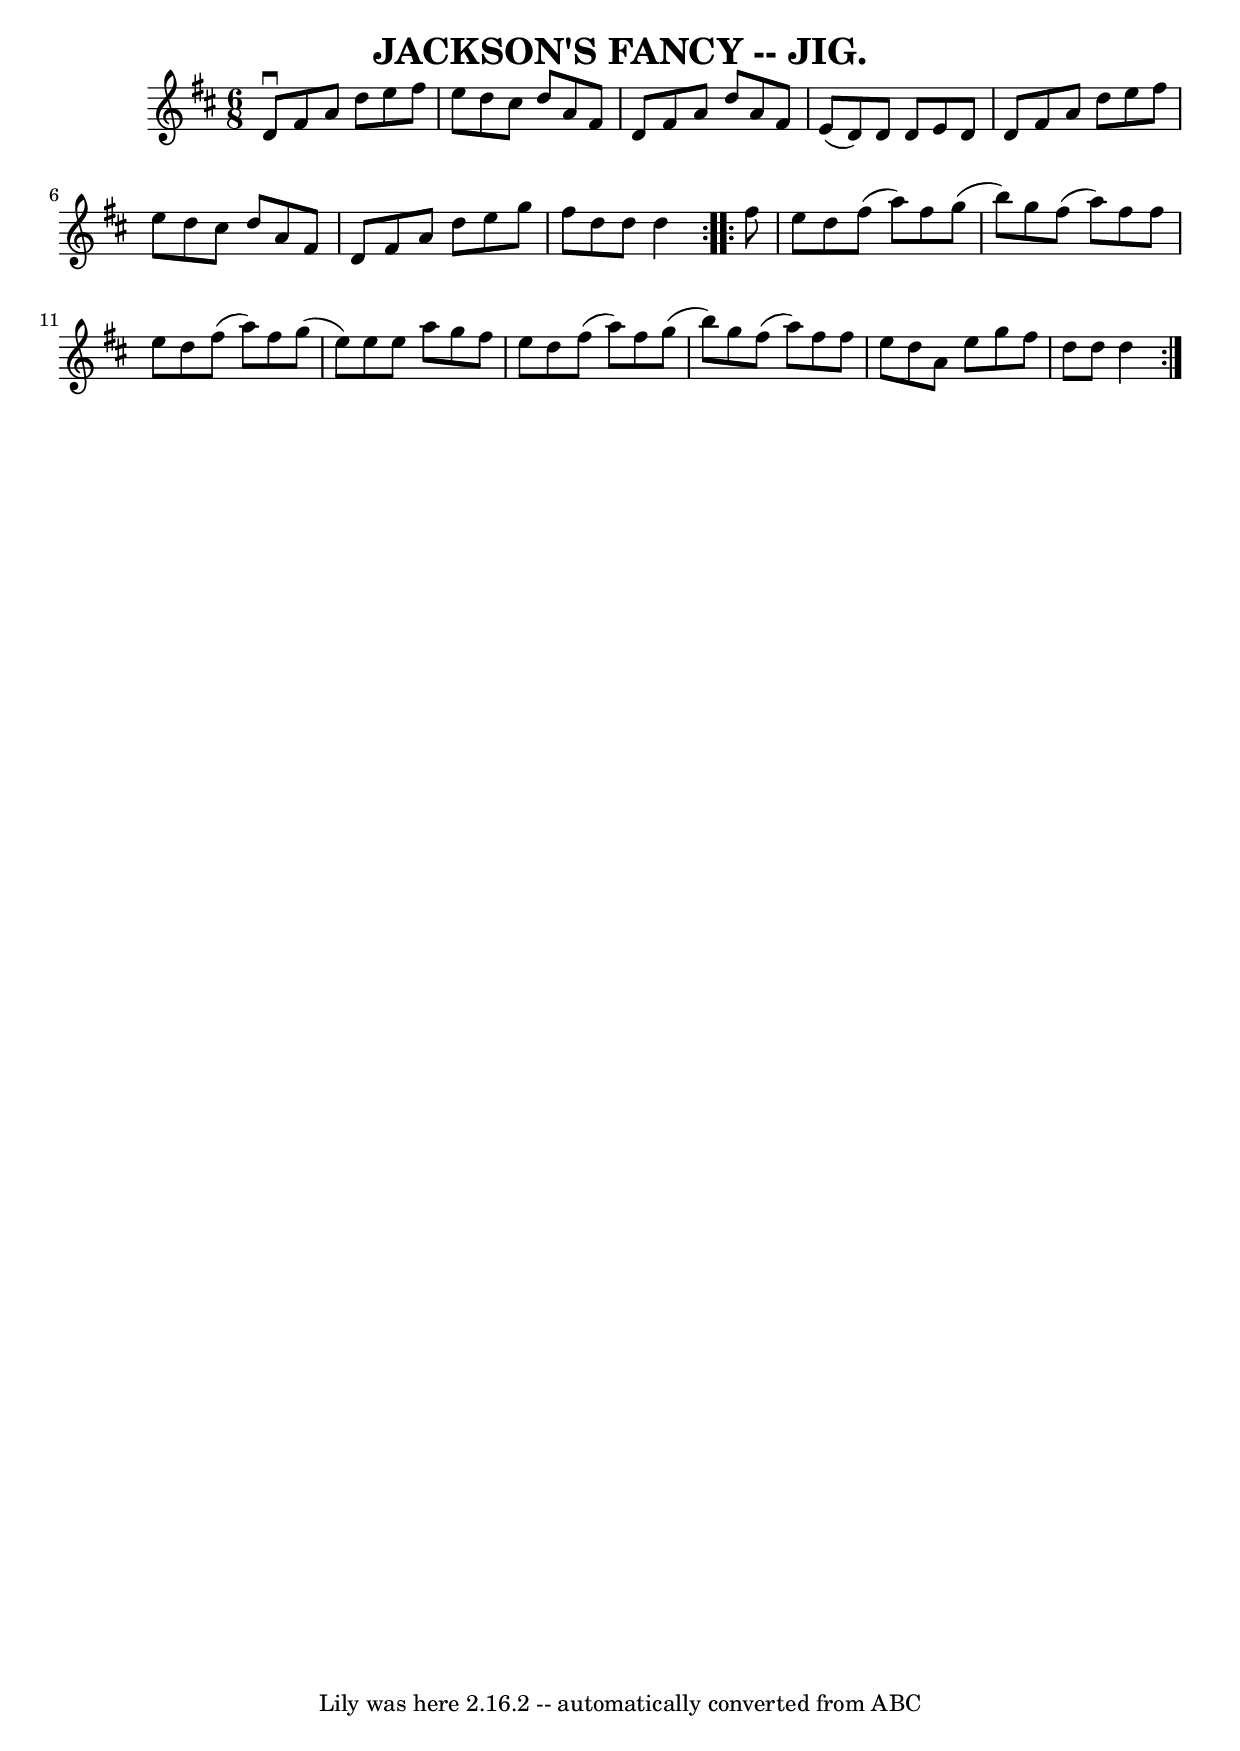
\version "2.7.40"
\include "Mammoth.ily"
\header {
	%% book = "Coles pg. 64.4"
	crossRefNumber = "24"
	footnotes = "\\\\Relat:ed to Jackson's Morning Brush (2nd part here is the usual 4th part"
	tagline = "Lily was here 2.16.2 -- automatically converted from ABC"
	title = "JACKSON'S FANCY -- JIG."
}
voicedefault =  {


\repeat volta 2 {
  \time 6/8 
\key d \major d'8^\downbow fis'8 a'8 d''8 e''8    
fis''8  |
 e''8 d''8 cis''8 d''8 a'8 fis'8  |
   
d'8 fis'8 a'8 d''8 a'8 fis'8  |
 e'8 (d'8) d'8   
 d'8 e'8 d'8  |
 d'8 fis'8 a'8 d''8 e''8 fis''8  
|
 e''8 d''8 cis''8 d''8 a'8 fis'8  |
 d'8    
fis'8 a'8 d''8 e''8 g''8  |
 fis''8 d''8 d''8 d''4 
 }     \repeat volta 2 { fis''8 e''8 d''8 fis''8 (a''8)   
fis''8  |
 g''8 (b''8) g''8 fis''8 (a''8) fis''8  
|
 fis''8 e''8 d''8 fis''8 (a''8) fis''8  |
   
g''8 (e''8) e''8 e''8 a''8 g''8  |
 fis''8 e''8   
 d''8 fis''8 (a''8) fis''8  |
 g''8 (b''8) g''8    
fis''8 (a''8) fis''8  |
 fis''8 e''8 d''8 a'8 e''8  
 g''8  |
 fis''8 d''8 d''8 d''4  }   
}

\score{
    <<

	\context Staff="default"
	{
	    \voicedefault 
	}

    >>
	\layout {
	}
	\midi {}
}
